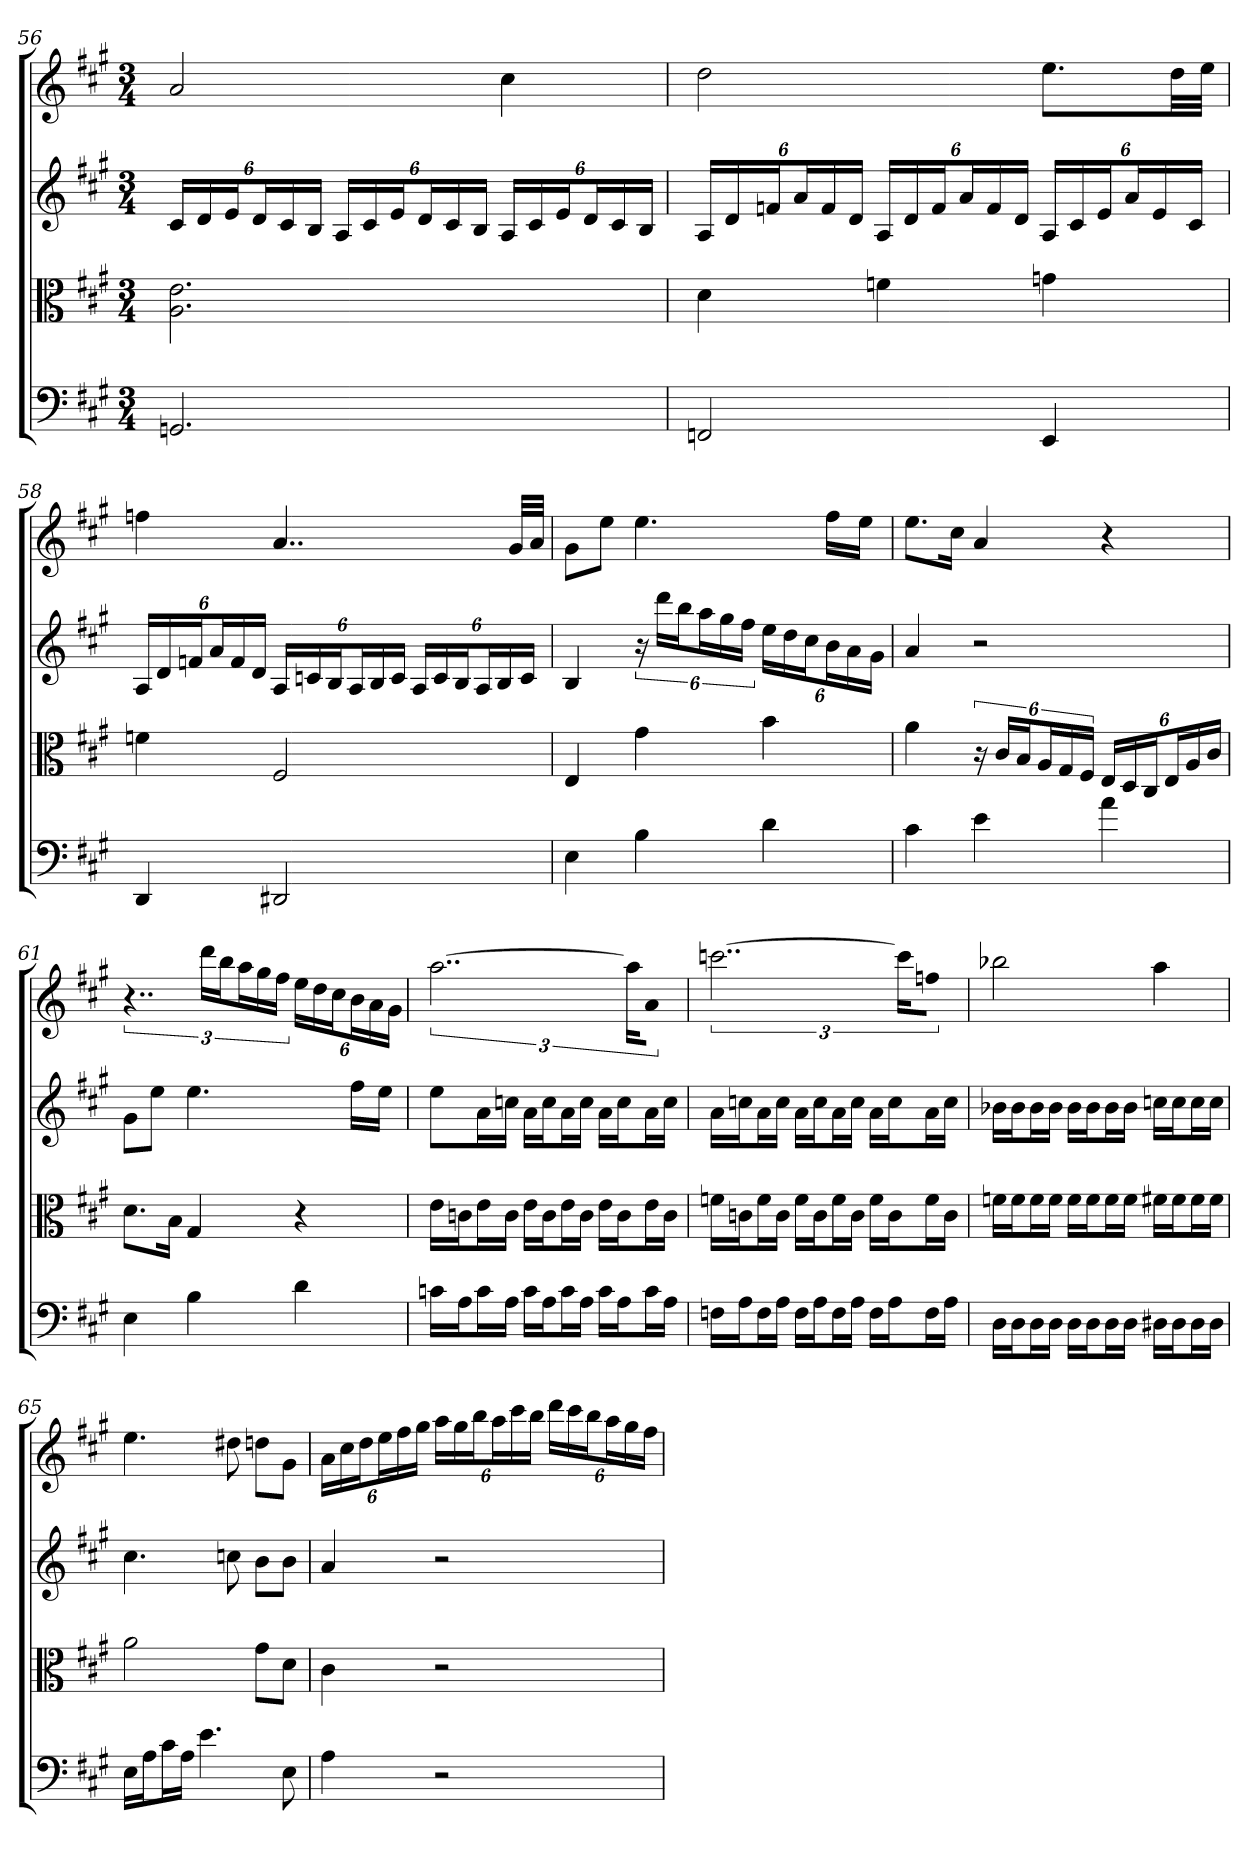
**kern	**kern	**kern	**kern
*part4	*part3	*part2	*part1
*staff4	*staff3	*staff2	*staff1
*clefF4	*clefC3	*	*
*k[f#c#g#]	*k[f#c#g#]	*k[f#c#g#]	*k[f#c#g#]
*A:	*A:	*A:	*A:
*M3/4	*M3/4	*M3/4	*M3/4
=56	=56	=56	=56
2.GGn	2.A 2.e	24c#LL	2a
.	.	24d	.
.	.	24eJ	.
.	.	24dL	.
.	.	24c#	.
.	.	24BJJ	.
.	.	24ALL	.
.	.	24c#	.
.	.	24eJ	.
.	.	24dL	.
.	.	24c#	.
.	.	24BJJ	.
.	.	24ALL	4cc#
.	.	24c#	.
.	.	24eJ	.
.	.	24dL	.
.	.	24c#	.
.	.	24BJJ	.
=57	=57	=57	=57
2FFn	4d	24ALL	2dd
.	.	24d	.
.	.	24fnJ	.
.	.	24aL	.
.	.	24f	.
.	.	24dJJ	.
.	4fn	24ALL	.
.	.	24d	.
.	.	24fJ	.
.	.	24aL	.
.	.	24f	.
.	.	24dJJ	.
4EE	4gn	24ALL	8.eeL
.	.	24c#	.
.	.	24eJ	.
.	.	24aL	.
.	.	24e	.
.	.	.	32ddLL
.	.	24c#JJ	.
.	.	.	32eeJJJ
=58	=58	=58	=58
4DD	4fn	24ALL	4ffn
.	.	24d	.
.	.	24fnJ	.
.	.	24aL	.
.	.	24f	.
.	.	24dJJ	.
2DD#X	2F#	24ALL	4..a
.	.	24cn	.
.	.	24BJ	.
.	.	24AL	.
.	.	24B	.
.	.	24cJJ	.
.	.	24ALL	.
.	.	24c	.
.	.	24BJ	.
.	.	24AL	.
.	.	24B	.
.	.	.	32g#LLL
.	.	24cJJ	.
.	.	.	32aJJJ
=59	=59	=59	=59
4E	4E	4B	8g#L
.	.	.	8eeJ
4B	4g#	24r	4.ee
.	.	24dddLL	.
.	.	24bbJ	.
.	.	24aaL	.
.	.	24gg#	.
.	.	24ff#JJ	.
4d	4b	24eeLL	.
.	.	24dd	.
.	.	24cc#J	.
.	.	24bL	16ff#LL
.	.	24a	.
.	.	.	16eeJJ
.	.	24g#JJ	.
=60	=60	=60	=60
4c#	4a	4a	8.eeL
.	.	.	16cc#Jk
4e	24r	2r	4a
.	24c#/LL	.	.
.	24B/J	.	.
.	24A/L	.	.
.	24G#/	.	.
.	24F#/JJ	.	.
4a	24E/LL	.	4r
.	24D/	.	.
.	24C#/J	.	.
.	24E/L	.	.
.	24A/	.	.
.	24c#/JJ	.	.
=61	=61	=61	=61
4E	8.d\L	8g#L	6..r
.	.	8eeJ	.
.	16B\Jk	.	.
4B	4G#	4.ee	.
.	.	.	24dddLL
.	.	.	24bbJ
.	.	.	24aaL
.	.	.	24gg#
.	.	.	24ff#JJ
4d	4r	.	24eeLL
.	.	.	24dd
.	.	.	24cc#J
.	.	16ff#LL	24bL
.	.	.	24a
.	.	16eeJJ	.
.	.	.	24g#JJ
=62	=62	=62	=62
16cn\LL	16e\LL	8eeL	[3..aa
16A\J	16cn\J	.	.
16c\L	16e\L	16aL	.
16A\JJ	16c\JJ	16ccnJJ	.
16c\LL	16e\LL	16aLL	.
16A\J	16c\J	16ccJ	.
16c\L	16e\L	16aL	.
16A\JJ	16c\JJ	16ccJJ	.
16c\LL	16e\LL	16aLL	.
16A\J	16c\J	16ccJ	.
.	.	.	24aaKL]
16c\L	16e\L	16aL	8aJ
16A\JJ	16c\JJ	16ccJJ	.
=63	=63	=63	=63
16Fn\LL	16fn\LL	16aLL	[3..cccn
16A\J	16cn\J	16ccnJ	.
16F\L	16f\L	16aL	.
16A\JJ	16c\JJ	16ccJJ	.
16F\LL	16f\LL	16aLL	.
16A\J	16c\J	16ccJ	.
16F\L	16f\L	16aL	.
16A\JJ	16c\JJ	16ccJJ	.
16F\LL	16f\LL	16aLL	.
16A\J	16c\J	16ccJ	.
.	.	.	24cccKL]
16F\L	16f\L	16aL	8ffnJ
16A\JJ	16c\JJ	16ccJJ	.
=64	=64	=64	=64
16D\LL	16fn\LL	16b-XLL	2bb-X
16D\J	16f\J	16b-J	.
16D\L	16f\L	16b-L	.
16D\JJ	16f\JJ	16b-JJ	.
16D\LL	16f\LL	16b-LL	.
16D\J	16f\J	16b-J	.
16D\L	16f\L	16b-L	.
16D\JJ	16f\JJ	16b-JJ	.
16D#X\LL	16f#X\LL	16ccnLL	4aa
16D#\J	16f#\J	16ccJ	.
16D#\L	16f#\L	16ccL	.
16D#\JJ	16f#\JJ	16ccJJ	.
=65	=65	=65	=65
16E\LL	2a	4.cc#	4.ee
16A\J	.	.	.
16c#\L	.	.	.
16A\JJ	.	.	.
4.e	.	.	.
.	.	8ccn	8dd#X
.	8g#\L	8bL	8ddnL
8E	8d\J	8bJ	8g#J
=66	=66	=66	=66
4A	4c#	4a	24aLL
.	.	.	24cc#
.	.	.	24ddJ
.	.	.	24eeL
.	.	.	24ff#
.	.	.	24gg#JJ
2r	2r	2r	24aaLL
.	.	.	24gg#
.	.	.	24bbJ
.	.	.	24aaL
.	.	.	24ccc#
.	.	.	24bbJJ
.	.	.	24dddLL
.	.	.	24ccc#
.	.	.	24bbJ
.	.	.	24aaL
.	.	.	24gg#
.	.	.	24ff#JJ
=	=	=	=
*-	*-	*-	*-
